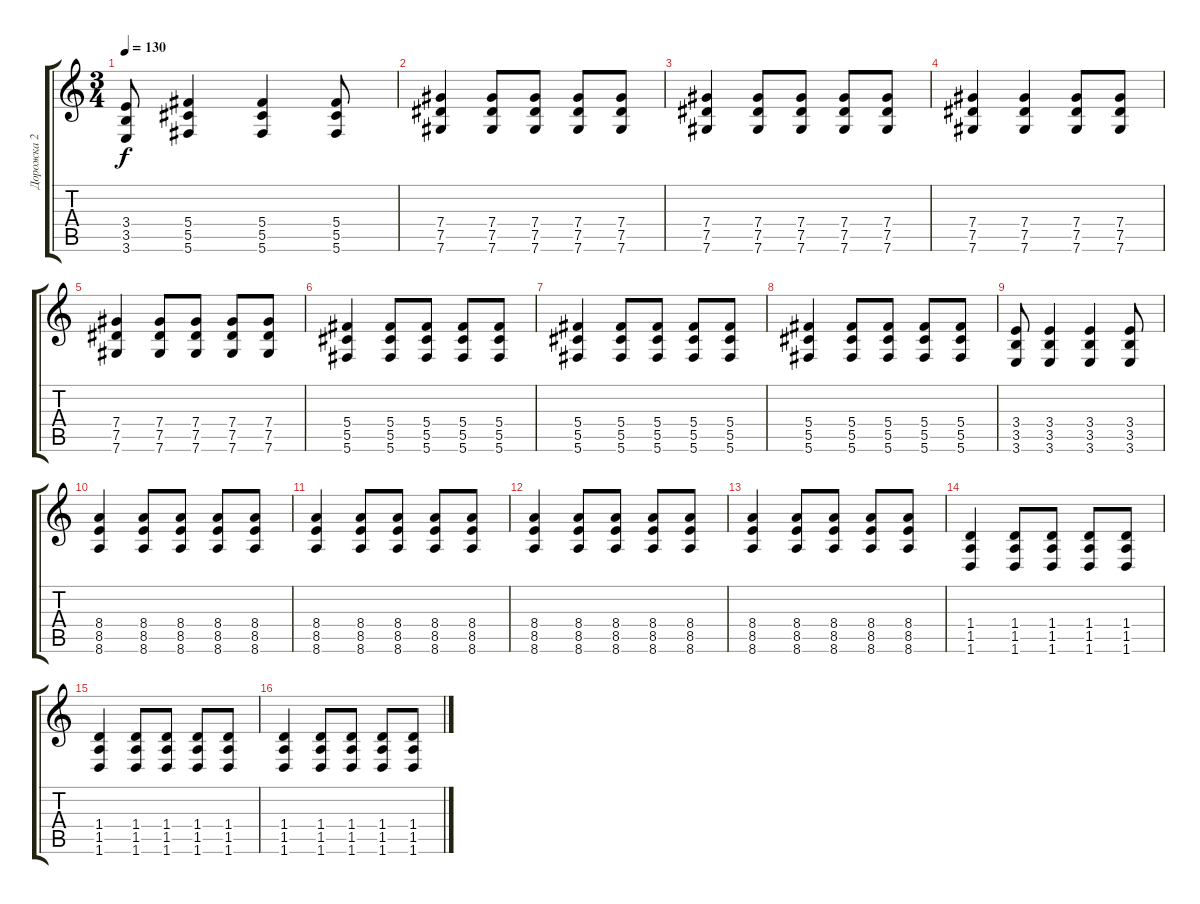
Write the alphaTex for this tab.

\track ("Дорожка 2" "Дорожка 2") {instrument distortionguitar}
\staff {score tabs}
\tuning (Eb4 Bb3 Gb3 Db3 Ab2 Db2) {hide}
\ts (3 4)
\tempo 130
\clef g2
\ks c
(3.4 3.5 3.6).8{dy f} (5.4 5.5 5.6).4 (5.4 5.5 5.6).4 (5.4 5.5 5.6).8 |
(7.4 7.5 7.6).4 (7.4 7.5 7.6).8 (7.4 7.5 7.6).8 (7.4 7.5 7.6).8 (7.4 7.5 7.6).8 |
(7.4 7.5 7.6).4 (7.4 7.5 7.6).8 (7.4 7.5 7.6).8 (7.4 7.5 7.6).8 (7.4 7.5 7.6).8 |
(7.4 7.5 7.6).4 (7.4 7.5 7.6).4 (7.4 7.5 7.6).8 (7.4 7.5 7.6).8 |
(7.4 7.5 7.6).4 (7.4 7.5 7.6).8 (7.4 7.5 7.6).8 (7.4 7.5 7.6).8 (7.4 7.5 7.6).8 |
(5.4 5.5 5.6).4 (5.4 5.5 5.6).8 (5.4 5.5 5.6).8 (5.4 5.5 5.6).8 (5.4 5.5 5.6).8 |
(5.4 5.5 5.6).4 (5.4 5.5 5.6).8 (5.4 5.5 5.6).8 (5.4 5.5 5.6).8 (5.4 5.5 5.6).8 |
(5.4 5.5 5.6).4 (5.4 5.5 5.6).8 (5.4 5.5 5.6).8 (5.4 5.5 5.6).8 (5.4 5.5 5.6).8 |
(3.4 3.5 3.6).8 (3.4 3.5 3.6).4 (3.4 3.5 3.6).4 (3.4 3.5 3.6).8 |
(8.4 8.5 8.6).4 (8.4 8.5 8.6).8 (8.4 8.5 8.6).8 (8.4 8.5 8.6).8 (8.4 8.5 8.6).8 |
(8.4 8.5 8.6).4 (8.4 8.5 8.6).8 (8.4 8.5 8.6).8 (8.4 8.5 8.6).8 (8.4 8.5 8.6).8 |
(8.4 8.5 8.6).4 (8.4 8.5 8.6).8 (8.4 8.5 8.6).8 (8.4 8.5 8.6).8 (8.4 8.5 8.6).8 |
(8.4 8.5 8.6).4 (8.4 8.5 8.6).8 (8.4 8.5 8.6).8 (8.4 8.5 8.6).8 (8.4 8.5 8.6).8 |
(1.4 1.5 1.6).4 (1.4 1.5 1.6).8 (1.4 1.5 1.6).8 (1.4 1.5 1.6).8 (1.4 1.5 1.6).8 |
(1.4 1.5 1.6).4 (1.4 1.5 1.6).8 (1.4 1.5 1.6).8 (1.4 1.5 1.6).8 (1.4 1.5 1.6).8 |
(1.4 1.5 1.6).4 (1.4 1.5 1.6).8 (1.4 1.5 1.6).8 (1.4 1.5 1.6).8 (1.4 1.5 1.6).8
